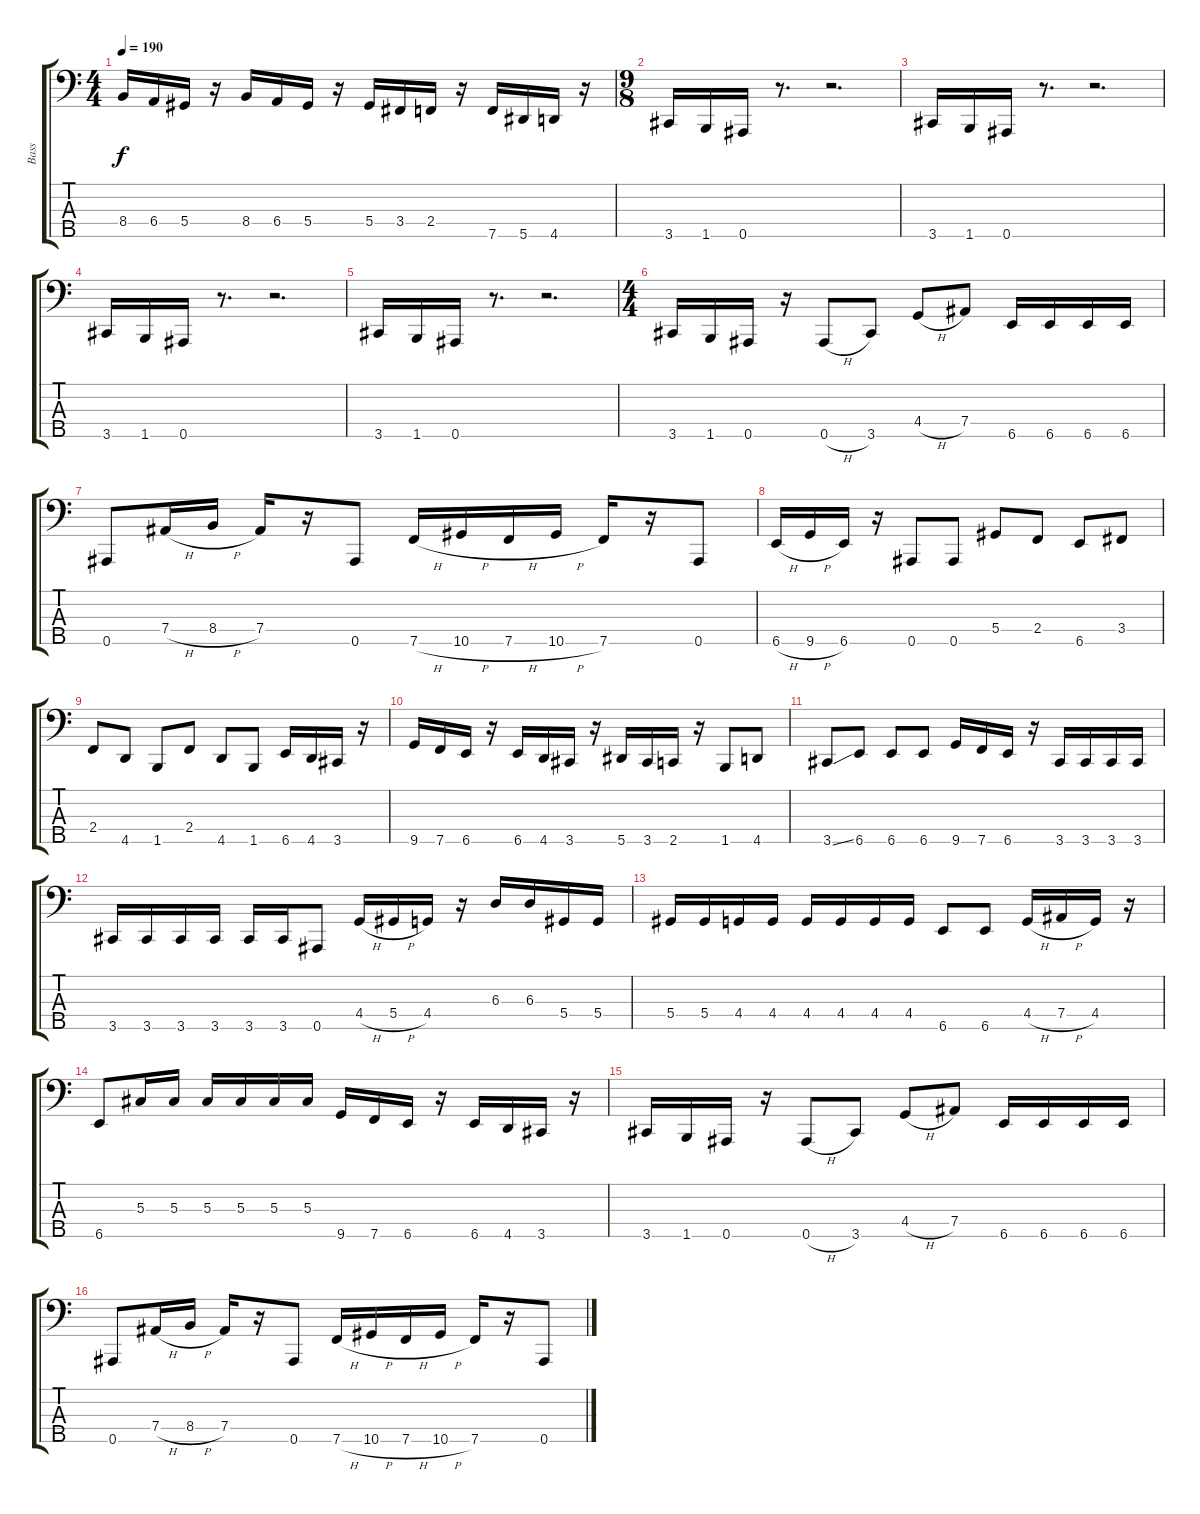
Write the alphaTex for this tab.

\track ("Bass" "Bass") {instrument electricbassfinger}
\staff {score tabs}
\tuning (Gb2 Db2 Ab1 Eb1 Bb0) {hide}
\ts (4 4)
\tempo 190
\clef f4
\ks c
8.4.16{dy f} 6.4.16 5.4.16 r.16 8.4.16 6.4.16 5.4.16 r.16 5.4.16 3.4.16 2.4.16 r.16 7.5.16 5.5.16 4.5.16 r.16 |
\ts (9 8)
3.5.16 1.5.16 0.5.16 r.8{d} r.2{d} |
3.5.16 1.5.16 0.5.16 r.8{d} r.2{d} |
3.5.16 1.5.16 0.5.16 r.8{d} r.2{d} |
3.5.16 1.5.16 0.5.16 r.8{d} r.2{d} |
\ts (4 4)
3.5.16 1.5.16 0.5.16 r.16 0.5{h}.8 3.5.8 4.4{h}.8 7.4.8 6.5.16 6.5.16 6.5.16 6.5.16 |
0.5.8 7.4{h}.16 8.4{h}.16 7.4.16 r.16 0.5.8 7.5{h}.16 10.5{h}.16 7.5{h}.16 10.5{h}.16 7.5.16 r.16 0.5.8 |
6.5{h}.16 9.5{h}.16 6.5.16 r.16 0.5.8 0.5.8 5.4.8 2.4.8 6.5.8 3.4.8 |
2.4.8 4.5.8 1.5.8 2.4.8 4.5.8 1.5.8 6.5.16 4.5.16 3.5.16 r.16 |
9.5.16 7.5.16 6.5.16 r.16 6.5.16 4.5.16 3.5.16 r.16 5.5.16 3.5.16 2.5.16 r.16 1.5.8 4.5.8 |
3.5{ss}.8 6.5.8 6.5.8 6.5.8 9.5.16 7.5.16 6.5.16 r.16 3.5.16 3.5.16 3.5.16 3.5.16 |
3.5.16 3.5.16 3.5.16 3.5.16 3.5.16 3.5.16 0.5.8 4.4{h}.16 5.4{h}.16 4.4.16 r.16 6.3.16 6.3.16 5.4.16 5.4.16 |
5.4.16 5.4.16 4.4.16 4.4.16 4.4.16 4.4.16 4.4.16 4.4.16 6.5.8 6.5.8 4.4{h}.16 7.4{h}.16 4.4.16 r.16 |
6.5.8 5.3.16 5.3.16 5.3.16 5.3.16 5.3.16 5.3.16 9.5.16 7.5.16 6.5.16 r.16 6.5.16 4.5.16 3.5.16 r.16 |
3.5.16 1.5.16 0.5.16 r.16 0.5{h}.8 3.5.8 4.4{h}.8 7.4.8 6.5.16 6.5.16 6.5.16 6.5.16 |
0.5.8 7.4{h}.16 8.4{h}.16 7.4.16 r.16 0.5.8 7.5{h}.16 10.5{h}.16 7.5{h}.16 10.5{h}.16 7.5.16 r.16 0.5.8
